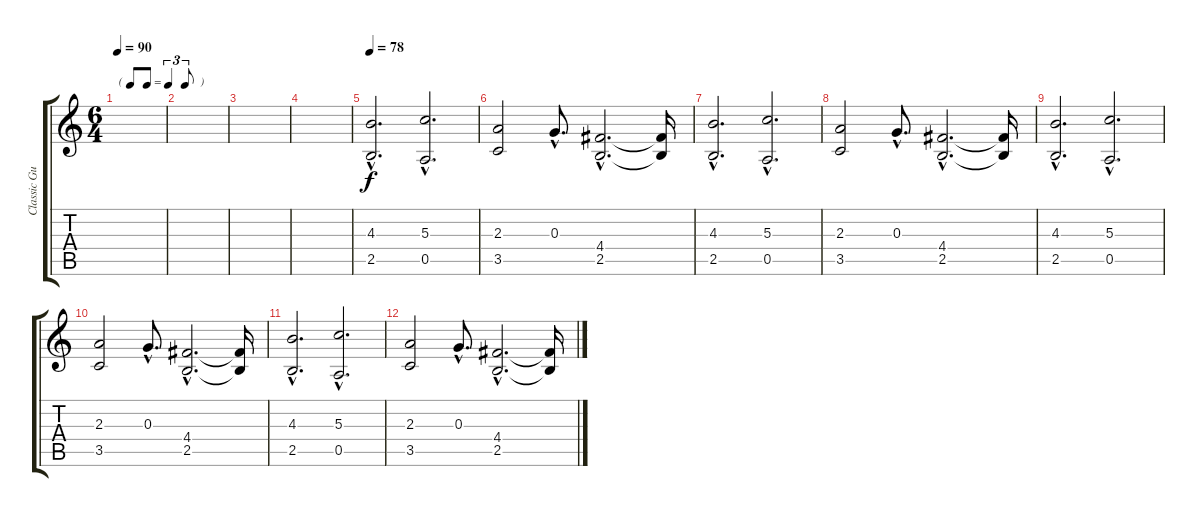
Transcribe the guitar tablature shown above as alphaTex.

\track ("Classic Guitar" "Classic Gu") {instrument acousticguitarnylon}
\staff {score tabs}
\tuning (E4 B3 G3 D3 A2 E2) {hide}
\ts (6 4)
\tf triplet8th
\tempo 90
\clef g2
\ks c
|
|
|
|
\tempo 78
(4.3{hac} 2.5{hac}).2{d volume 16} (5.3{hac} 0.5{hac}).2{d} |
(2.3 3.5).2 0.3{hac}.8{d} (4.4{hac} 2.5{hac}).2{d} (4.4{t} 2.5{t}).16 |
(4.3{hac} 2.5{hac}).2{d} (5.3{hac} 0.5{hac}).2{d} |
(2.3 3.5).2 0.3{hac}.8{d} (4.4{hac} 2.5{hac}).2{d} (4.4{t} 2.5{t}).16 |
(4.3{hac} 2.5{hac}).2{d volume 9} (5.3{hac} 0.5{hac}).2{d} |
(2.3 3.5).2{volume 6} 0.3{hac}.8{d} (4.4{hac} 2.5{hac}).2{d} (4.4{t} 2.5{t}).16 |
(4.3{hac} 2.5{hac}).2{d volume 4} (5.3{hac} 0.5{hac}).2{d} |
(2.3 3.5).2{volume 0} 0.3{hac}.8{d} (4.4{hac} 2.5{hac}).2{d} (4.4{t} 2.5{t}).16
